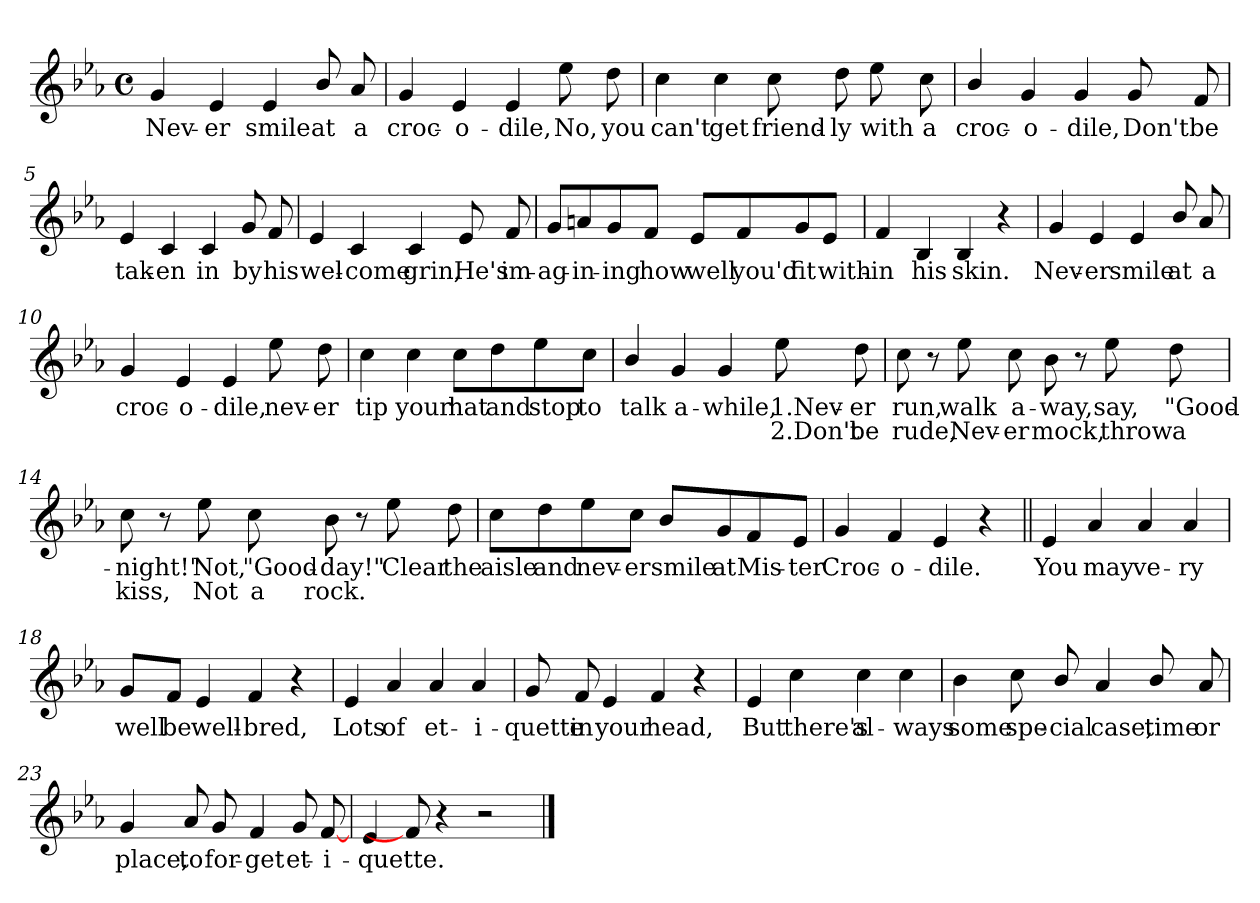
**kern	**text	**text
*part1	*part1	*part1
*staff1	*staff1	*staff1
*clefG2	*	*
*k[b-e-a-]	*	*
*E-:	*	*
*M4/4	*	*
*met(c)	*	*
=1	=1	=1
!	!LO:LY:b	!
4g/	Nev-	.
!	!LO:LY:b	!
4e-/	-er	.
!	!LO:LY:b	!
4e-/	smile	.
!	!LO:LY:b	!
8b-/	at	.
!	!LO:LY:b	!
8a-/	a	.
=2	=2	=2
!	!LO:LY:b	!
4g/	croc-	.
!	!LO:LY:b	!
4e-/	-o-	.
!	!LO:LY:b	!
4e-/	-dile,	.
!	!LO:LY:b	!
8ee-\	No,	.
!	!LO:LY:b	!
8dd\	you	.
=3	=3	=3
!	!LO:LY:b	!
4cc\	can't	.
!	!LO:LY:b	!
4cc\	get	.
!	!LO:LY:b	!
8cc\	friend-	.
!	!LO:LY:b	!
8dd\	-ly	.
!	!LO:LY:b	!
8ee-\	with	.
!	!LO:LY:b	!
8cc\	a	.
=4	=4	=4
!	!LO:LY:b	!
4b-/	croc-	.
!	!LO:LY:b	!
4g/	-o-	.
!	!LO:LY:b	!
4g/	-dile,	.
!	!LO:LY:b	!
8g/	Don't	.
!	!LO:LY:b	!
8f/	be	.
!!LO:LB:g=z
=5	=5	=5
!	!LO:LY:b	!
4e-/	tak-	.
!	!LO:LY:b	!
4c/	-en	.
!	!LO:LY:b	!
4c/	in	.
!	!LO:LY:b	!
8g/	by	.
!	!LO:LY:b	!
8f/	his	.
=6	=6	=6
!	!LO:LY:b	!
4e-/	wel-	.
!	!LO:LY:b	!
4c/	-come	.
!	!LO:LY:b	!
4c/	grin,	.
!	!LO:LY:b	!
8e-/	He's	.
!	!LO:LY:b	!
8f/	im-	.
=7	=7	=7
!	!LO:LY:b	!
8g/L	-ag-	.
!	!LO:LY:b	!
8an/	-in-	.
!	!LO:LY:b	!
8g/	-ing	.
!	!LO:LY:b	!
8f/J	how	.
!	!LO:LY:b	!
8e-/L	well	.
!	!LO:LY:b	!
8f/	you'd	.
!	!LO:LY:b	!
8g/	fit	.
!	!LO:LY:b	!
8e-/J	with-	.
=8	=8	=8
!	!LO:LY:b	!
4f/	-in	.
!	!LO:LY:b	!
4B-/	his	.
!	!LO:LY:b	!
4B-/	skin.	.
4r	.	.
!!LO:LB:g=z
=9	=9	=9
!	!LO:LY:b	!
4g/	Nev-	.
!	!LO:LY:b	!
4e-/	-er	.
!	!LO:LY:b	!
4e-/	smile	.
!	!LO:LY:b	!
8b-/	at	.
!	!LO:LY:b	!
8a-/	a	.
=10	=10	=10
!	!LO:LY:b	!
4g/	croc-	.
!	!LO:LY:b	!
4e-/	-o-	.
!	!LO:LY:b	!
4e-/	-dile,	.
!	!LO:LY:b	!
8ee-\	nev-	.
!	!LO:LY:b	!
8dd\	-er	.
=11	=11	=11
!	!LO:LY:b	!
4cc\	tip	.
!	!LO:LY:b	!
4cc\	your	.
!	!LO:LY:b	!
8cc\L	hat	.
!	!LO:LY:b	!
8dd\	and	.
!	!LO:LY:b	!
8ee-\	stop	.
!	!LO:LY:b	!
8cc\J	to	.
=12	=12	=12
!	!LO:LY:b	!
4b-/	talk	.
!	!LO:LY:b	!
4g/	a-	.
!	!LO:LY:b	!
4g/	-while,	.
!	!LO:LY:b	!LO:LY:b
8ee-\	1.Nev-	2.Don't
!	!LO:LY:b	!LO:LY:b
8dd\	-er	be
!!LO:LB:g=z
=13	=13	=13
!	!LO:LY:b	!LO:LY:b
8cc\	run,	rude,
8r	.	.
!	!LO:LY:b	!LO:LY:b
8ee-\	walk	Nev-
!	!LO:LY:b	!LO:LY:b
8cc\	a-	-er
!	!LO:LY:b	!LO:LY:b
8b-\	-way,	mock,
8r	.	.
!	!LO:LY:b	!LO:LY:b
8ee-\	say,	throw
!	!LO:LY:b	!LO:LY:b
8dd\	"Good-	a
=14	=14	=14
!	!LO:LY:b	!LO:LY:b
8cc\	-night!"	kiss,
8r	.	.
!	!LO:LY:b	!LO:LY:b
8ee-\	Not,	Not
!	!LO:LY:b	!LO:LY:b
8cc\	"Good-	a
!	!LO:LY:b	!LO:LY:b
8b-\	-day!"	rock.
8r	.	.
!	!LO:LY:b	!
8ee-\	Clear	.
!	!LO:LY:b	!
8dd\	the	.
=15	=15	=15
!	!LO:LY:b	!
8cc\L	aisle	.
!	!LO:LY:b	!
8dd\	and	.
!	!LO:LY:b	!
8ee-\	nev-	.
!	!LO:LY:b	!
8cc\J	-er	.
!	!LO:LY:b	!
8b-/L	smile	.
!	!LO:LY:b	!
8g/	at	.
!	!LO:LY:b	!
8f/	Mis-	.
!	!LO:LY:b	!
8e-/J	-ter	.
=16	=16	=16
!	!LO:LY:b	!
4g/	Croc-	.
!	!LO:LY:b	!
4f/	-o-	.
!	!LO:LY:b	!
4e-/	-dile.	.
4r	.	.
!!LO:LB:g=z
=17||	=17||	=17||
!	!LO:LY:b	!
4e-/	You	.
!	!LO:LY:b	!
4a-/	may	.
!	!LO:LY:b	!
4a-/	ve-	.
!	!LO:LY:b	!
4a-/	-ry	.
=18	=18	=18
!	!LO:LY:b	!
8g/L	well	.
!	!LO:LY:b	!
8f/J	be	.
!	!LO:LY:b	!
4e-/	well-	.
!	!LO:LY:b	!
4f/	-bred,	.
4r	.	.
=19	=19	=19
!	!LO:LY:b	!
4e-/	Lots	.
!	!LO:LY:b	!
4a-/	of	.
!	!LO:LY:b	!
4a-/	et-	.
!	!LO:LY:b	!
4a-/	-i-	.
=20	=20	=20
!	!LO:LY:b	!
8g/	-quette	.
!	!LO:LY:b	!
8f/	in	.
!	!LO:LY:b	!
4e-/	your	.
!	!LO:LY:b	!
4f/	head,	.
4r	.	.
!!LO:LB:g=z
=21	=21	=21
!	!LO:LY:b	!
4e-/	But	.
!	!LO:LY:b	!
4cc\	there's	.
!	!LO:LY:b	!
4cc\	al-	.
!	!LO:LY:b	!
4cc\	-ways	.
=22	=22	=22
!	!LO:LY:b	!
4b-\	some	.
!	!LO:LY:b	!
8cc\	spe-	.
!	!LO:LY:b	!
8b-/	-cial	.
!	!LO:LY:b	!
4a-/	case,	.
!	!LO:LY:b	!
8b-/	time	.
!	!LO:LY:b	!
8a-/	or	.
=23	=23	=23
!	!LO:LY:b	!
4g/	place,	.
!	!LO:LY:b	!
8a-/	to	.
!	!LO:LY:b	!
8g/	for-	.
!	!LO:LY:b	!
4f/	-get	.
!	!LO:LY:b	!
8g/	et-	.
!	!LO:LY:b	!
[8f/	-i-	.
=24	=24	=24
!	!LO:LY:b	!
4e-/	-quette.	.
8f/]	.	.
!	!LO:LY:b	!
4r	SPEAK	.
!	!LO:LY:b	!
2r	"F'rinstance"	.
==	==	==
*-	*-	*-
